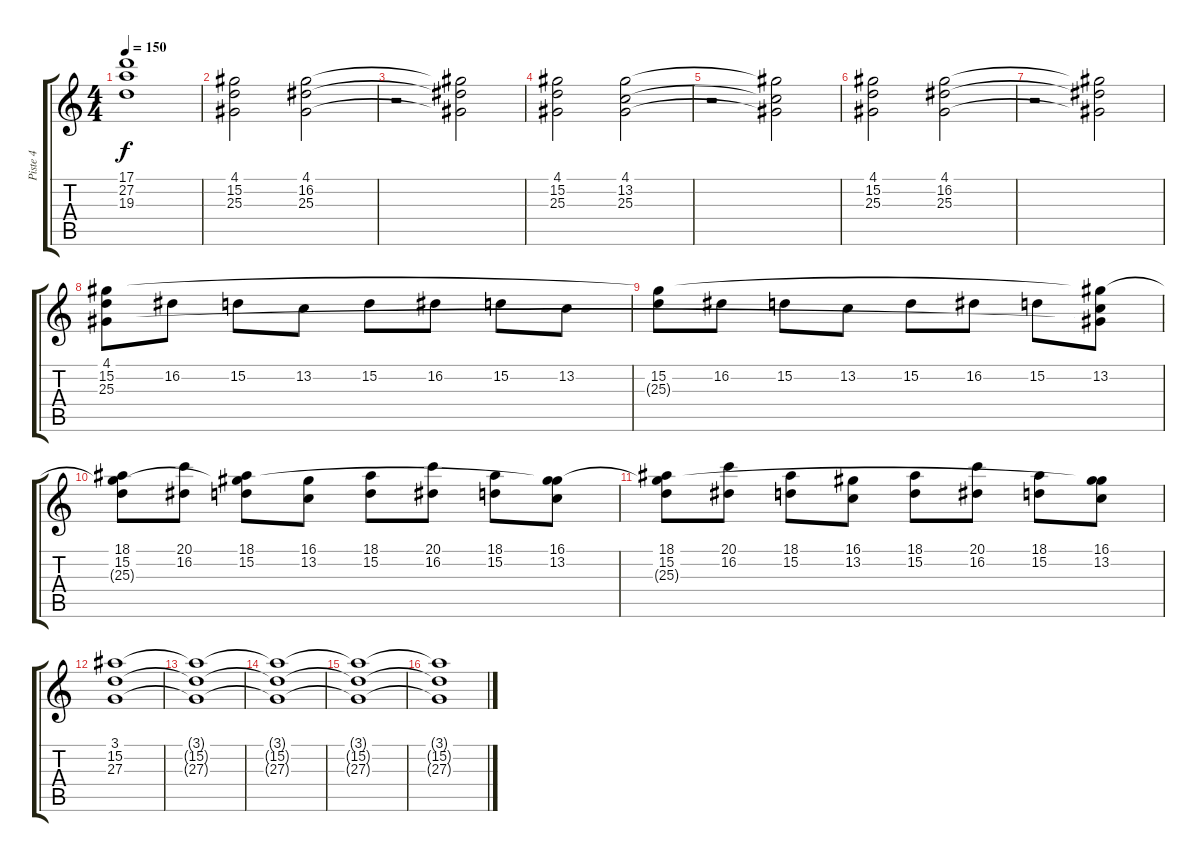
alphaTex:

\track ("Piste 4" "Piste 4") {instrument lead1square}
\staff {score tabs}
\tuning (E4 B3 G3 D3 A2 E2) {hide}
\ts (4 4)
\tempo 150
\clef g2
\ks c
(17.1 27.2 19.3).1{dy f} |
(4.1 15.2 25.3).2 (4.1 16.2 25.3).2 |
r.2 (4.1{t} 16.2{t} 25.3{t}).2 |
(4.1 15.2 25.3).2 (4.1 13.2 25.3).2 |
r.2 (4.1{t} 13.2{t} 25.3{t}).2 |
(4.1 15.2 25.3).2 (4.1 16.2 25.3).2 |
r.2 (4.1{t} 16.2{t} 25.3{t}).2 |
(4.1 15.2 25.3).8 16.2.8 15.2.8 13.2.8 15.2.8 16.2.8 15.2.8 13.2.8 |
(15.2 25.3{t}).8 16.2.8 15.2.8 13.2.8 15.2.8 16.2.8 15.2.8 (4.1{t} 13.2 25.3{t}).8 |
(18.1 15.2 25.3{t}).8 (20.1 16.2).8 (18.1 15.2 25.3{t}).8 (16.1 13.2).8 (18.1 15.2).8 (20.1 16.2).8 (18.1 15.2).8 (16.1 13.2 25.3{t}).8 |
(18.1 15.2 25.3{t}).8 (20.1 16.2).8 (18.1 15.2).8 (16.1 13.2).8 (18.1 15.2).8 (20.1 16.2).8 (18.1 15.2).8 (16.1 13.2 25.3{t}).8 |
(3.1 15.2 27.3).1 |
(3.1{t} 15.2{t} 27.3{t}).1 |
(3.1{t} 15.2{t} 27.3{t}).1 |
(3.1{t} 15.2{t} 27.3{t}).1 |
(3.1{t} 15.2{t} 27.3{t}).1
